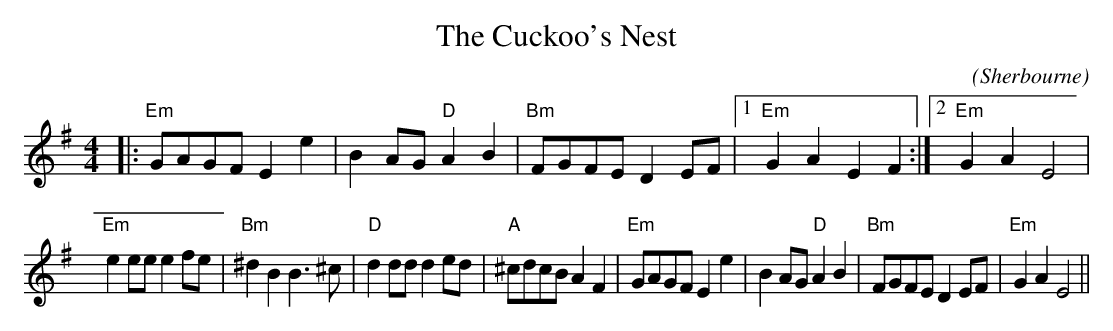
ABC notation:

X:1
T:Cuckoo's Nest, The
C:(Sherbourne)
M:4/4
L:1/8
E:13
K:G
|:"Em"GAGF E2 e2|B2 AG "D"A2 B2|"Bm"FGFE D2 EF|1 "Em"G2 A2 E2 F2:|2 "Em"G2 A2 E4|*
E:15
"Em"e2 ee e2 fe|"Bm"^d2 B2 B3 ^c|"D"d2 dd d2 ed|"A"^cdcB A2 F2|\
"Em"GAGF E2 e2|B2 AG "D"A2 B2|"Bm"FGFE D2 EF|"Em"G2 A2 E4||**
